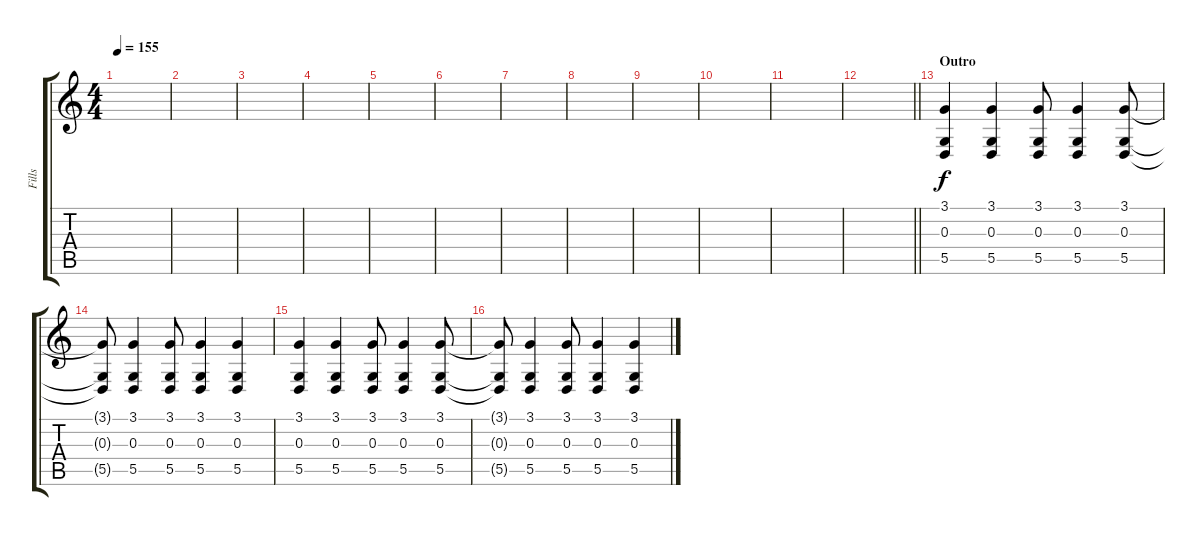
\track ("Fills" "Fills") {instrument stringensemble1}
\staff {score tabs}
\tuning (E4 B3 G3 D3 A2 E2) {hide}
\ts (4 4)
\tempo 155
\clef g2
\ks c
|
|
|
|
|
|
|
|
|
|
|
\barLineRight lightlight
|
\section ("" "Outro")
(3.1 0.3 5.5).4{volume 7 instrument guitarfretnoise} (3.1 0.3 5.5).4 (3.1 0.3 5.5).8 (3.1 0.3 5.5).4 (3.1 0.3 5.5).8 |
(3.1{t} 0.3{t} 5.5{t}).8 (3.1 0.3 5.5).4 (3.1 0.3 5.5).8 (3.1 0.3 5.5).4 (3.1 0.3 5.5).4 |
(3.1 0.3 5.5).4 (3.1 0.3 5.5).4 (3.1 0.3 5.5).8 (3.1 0.3 5.5).4 (3.1 0.3 5.5).8 |
(3.1{t} 0.3{t} 5.5{t}).8 (3.1 0.3 5.5).4 (3.1 0.3 5.5).8 (3.1 0.3 5.5).4 (3.1 0.3 5.5).4
